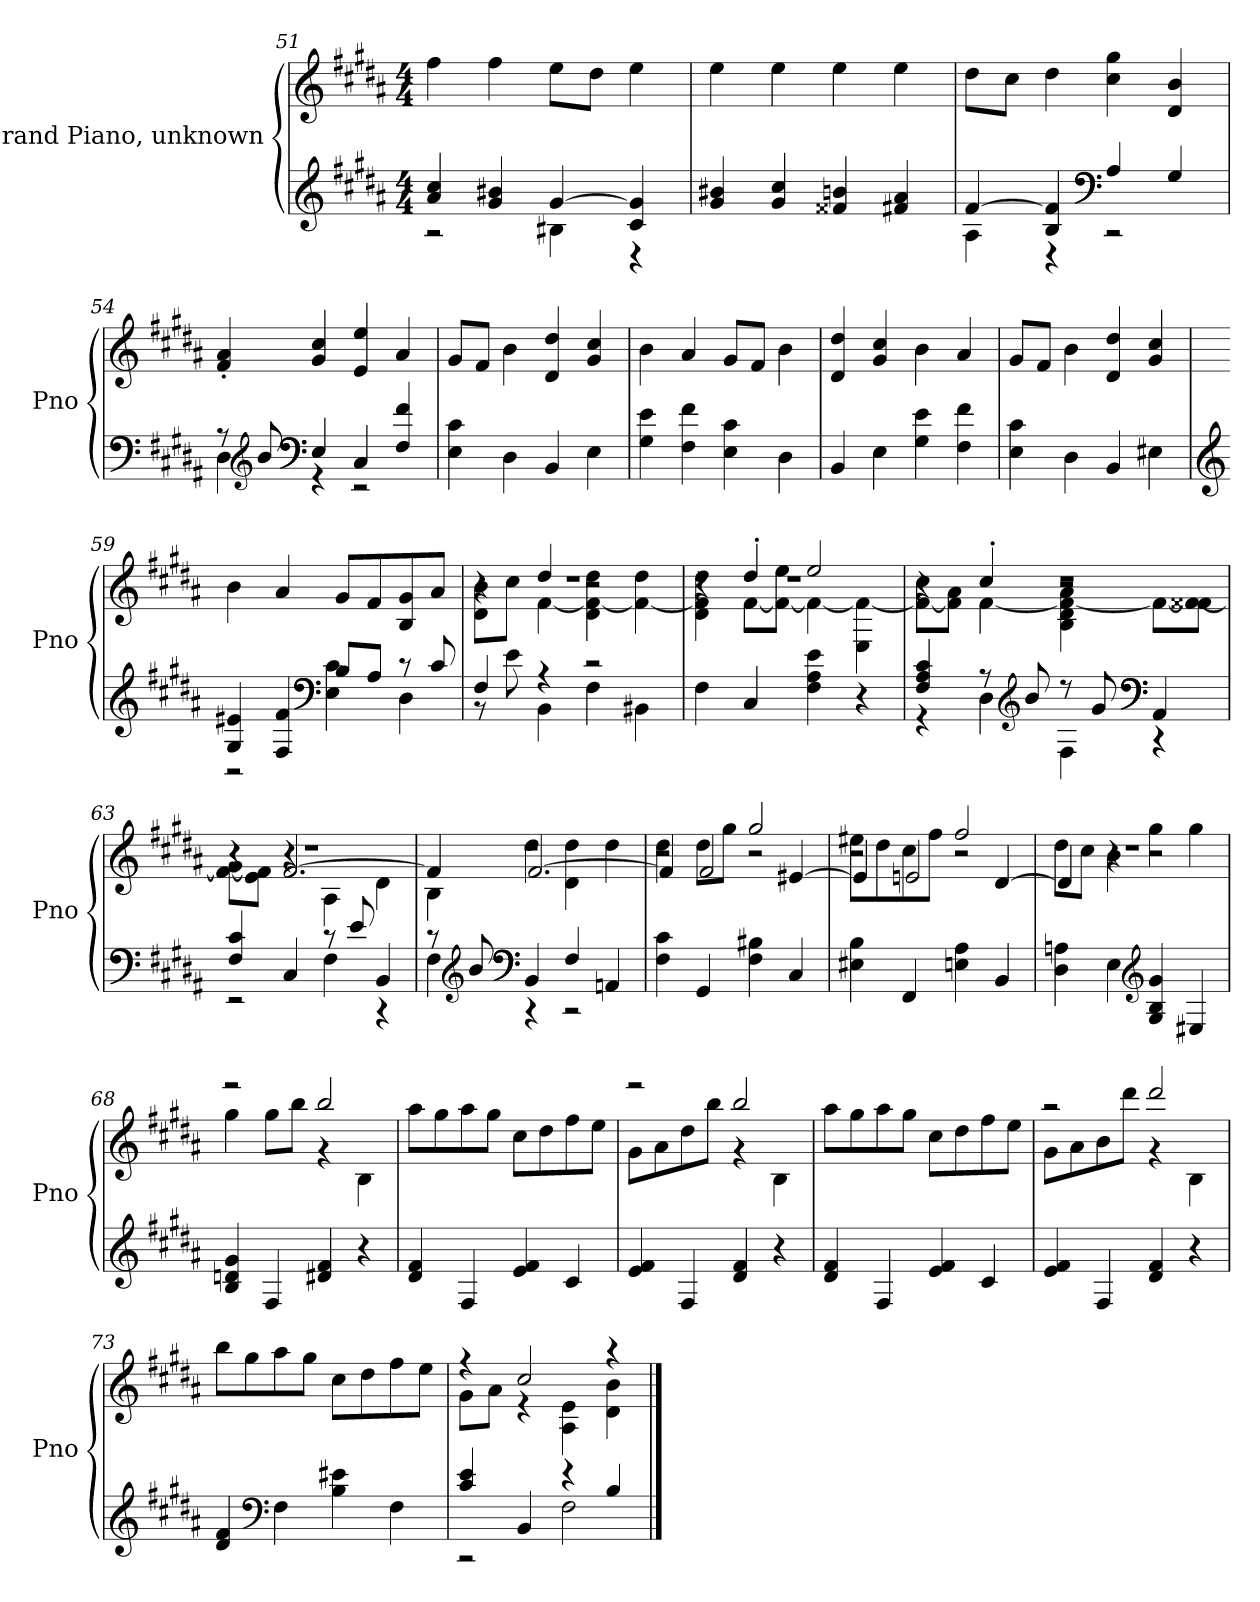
**kern	**kern
*part1	*part1
*staff2	*staff1
*I"Grand Piano, unknown	*
*I'Pno	*
!!LO:LB:g=z
*clefG2	*clefG2
*k[f#c#g#d#a#]	*k[f#c#g#d#a#]
*M4/4	*M4/4
=51	=51
*^	*
4a#/ 4cc#/	2r	4ff#\
4g#/ 4b#X/	.	4ff#\
[4g#/	4B#X\	8ee\L
.	.	8dd#\J
4c#/ 4g#/]	4r	4ee\
*v	*v	*
=52	=52
4g#/ 4b#X/	4ee\
4g#/ 4cc#/	4ee\
4f##X/ 4bn/	4ee\
4f#X/ 4a#/	4ee\
=53	=53
*^	*
[4f#/	4A#\	8dd#\L
.	.	8cc#\J
4B/ 4f#/]	4r	4dd#\
*clefF4	*	*
4A#/	2r	4cc#\ 4gg#\
4G#/	.	4d#/ 4b/
=54	=54	=54
8r	4D#\	4f#/' 4a#/'
*clefG2	*	*
8b/	.	.
*clefF4	*	*
4E/	4r	4g#/ 4cc#/
4C#/	2r	4e/ 4ee/
4F#/ 4f#/	.	4a#/
*v	*v	*
=55	=55
4E\ 4c#\	8g#/L
.	8f#/J
4D#\	4b\
4BB/	4d#/ 4dd#/
4E\	4g#/ 4cc#/
=56	=56
4G#\ 4e\	4b\
4F#\ 4f#\	4a#/
4E\ 4c#\	8g#/L
.	8f#/J
4D#\	4b\
!!LO:LB:g=z
=57	=57
4BB/	4d#/ 4dd#/
4E\	4g#/ 4cc#/
4G#\ 4e\	4b\
4F#\ 4f#\	4a#/
=58	=58
4E\ 4c#\	8g#/L
.	8f#/J
4D#\	4b\
4BB/	4d#/ 4dd#/
4E#X\	4g#/ 4cc#/
=59	=59
*clefG2	*
*^	*
4G#/ 4e#X/	2r	4b\
4F#/ 4f#/	.	4a#/
*clefF4	*	*
8B/L	4E\ 4c#\	8g#/L
8A#/J	.	8f#/
8r	4D#\	8B/ 8g#/
8c#/	.	8a#/J
=60	=60	=60
*	*	*^
*	*	*	*^
4F#/	8r	1r	8d#\ 8b\L	4r
.	8e\	.	8cc#\J	.
4r	4BB\	.	[4f#\	4dd#/
2r	4F#\	.	4d#\ 4f#\_ 4dd#\	2r
.	4BB#X\	.	4f#\_ 4dd#\	.
*v	*v	*	*	*
=61	=61	=61	=61
4F#\	1r	4d#\ 4f#\] 4dd#\	4r
4C#/	.	[8f#\L	4dd#'/
.	.	8f#\_ 8ee\J	.
4F#\ 4A#\ 4e\	.	4f#\_	2ee/
4r	.	4E\ 4f#\_	.
!!LO:PB:g=z	!!	!!
=62	=62	=62	=62
*^	*	*	*
4F#/ 4A#/ 4c#/	4r	1r	8f#\_ 8cc#\L	4r
.	.	.	8f#\] 8a#\J	.
8r	4D#\	.	[4f#\	4cc#'/
*clefG2	*	*	*	*
8b/	.	.	.	.
8r	4F#\	.	4B\ 4d#\ 4f#\_ 4a#\	2r
8g#/	.	.	.	.
*clefF4	*	*	*	*
4AA#/	4r	.	8f#\L_	.
.	.	.	8f#\_ 8f##X\J	.
=63	=63	=63	=63	=63
4F#/ 4c#/	2r	1r	8f#\_ 8g#\L	4r
.	.	.	8e\ 8f#\]J	.
4C#/	.	.	4r	[2.f#/
8r	4F#\	.	4A#\	.
8e/	.	.	.	.
4BB/	4r	.	4d#\	.
=64	=64	=64	=64	=64
8r	4F#\	1r	4B\	4f#/]
*clefG2	*	*	*	*
8b/	.	.	.	.
*clefF4	*	*	*	*
4BB/	4r	.	4dd#\	[2.f#/
4F#/	2r	.	4d#\ 4dd#\	.
4AAn/	.	.	4dd#\	.
*v	*v	*	*	*
=65	=65	=65	=65
4F#\ 4c#\	2r	4dd#\	4f#/]
4GG#/	.	8dd#\L	2f#/
.	.	8gg#\J	.
4F#\ 4B#X\	2gg#/	2r	.
4C#/	.	.	[4e#X/
!!LO:LB:g=z	!!	!!
=66	=66	=66	=66
4E#X\ 4B\	2r	8ee#X\L	4e#/]
.	.	8dd#\	.
4FF#/	.	8cc#\	2en/
.	.	8ff#\J	.
4En\ 4A#\	2ff#/	2r	.
4BB/	.	.	[4d#/
=67	=67	=67	=67
4D#\ 4An\	1r	8dd#\L	4d#/]
.	.	8cc#\J	.
4E\	.	4b\	4r
*clefG2	*	*	*
4G#/ 4B/ 4g#/	.	4gg#\	2r
4E#X/	.	4gg#\	.
*	*	*v	*v
=68	=68	=68
4B/ 4dn/ 4g#/	2r	4gg#\
4F#/	.	8gg#\L
.	.	8bb\J
4d#X/ 4f#/	2bb/	4r
4r	.	4B\
*	*v	*v
=69	=69
4d#/ 4f#/	8aa#\L
.	8gg#\
4F#/	8aa#\
.	8gg#\J
4e/ 4f#/	8cc#\L
.	8dd#\
4c#/	8ff#\
.	8ee\J
=70	=70
*	*^
4e/ 4f#/	2r	8g#\L
.	.	8a#\
4F#/	.	8dd#\
.	.	8bb\J
4d#/ 4f#/	2bb/	4r
4r	.	4B\
*	*v	*v
!!LO:LB:g=z
=71	=71
4d#/ 4f#/	8aa#\L
.	8gg#\
4F#/	8aa#\
.	8gg#\J
4e/ 4f#/	8cc#\L
.	8dd#\
4c#/	8ff#\
.	8ee\J
=72	=72
*	*^
4e/ 4f#/	2r	8g#\L
.	.	8a#\
4F#/	.	8b\
.	.	8ddd#\J
4d#/ 4f#/	2ddd#/	4r
4r	.	4B\
*	*v	*v
=73	=73
4d#/ 4f#/	8bb\L
.	8gg#\
*clefF4	*
4F#\	8aa#\
.	8gg#\J
4B\ 4e#X\	8cc#\L
.	8dd#\
4F#\	8ff#\
.	8ee\J
=74	=74
*^	*^
4c#/ 4e/	2r	4r	8g#\L
.	.	.	8a#\J
4BB/	.	2cc#/	4r
4r	2F#\	.	4A#\ 4e\
4B/	.	4r	4d#\ 4b\
*v	*v	*	*
*	*v	*v
==	==
*-	*-
